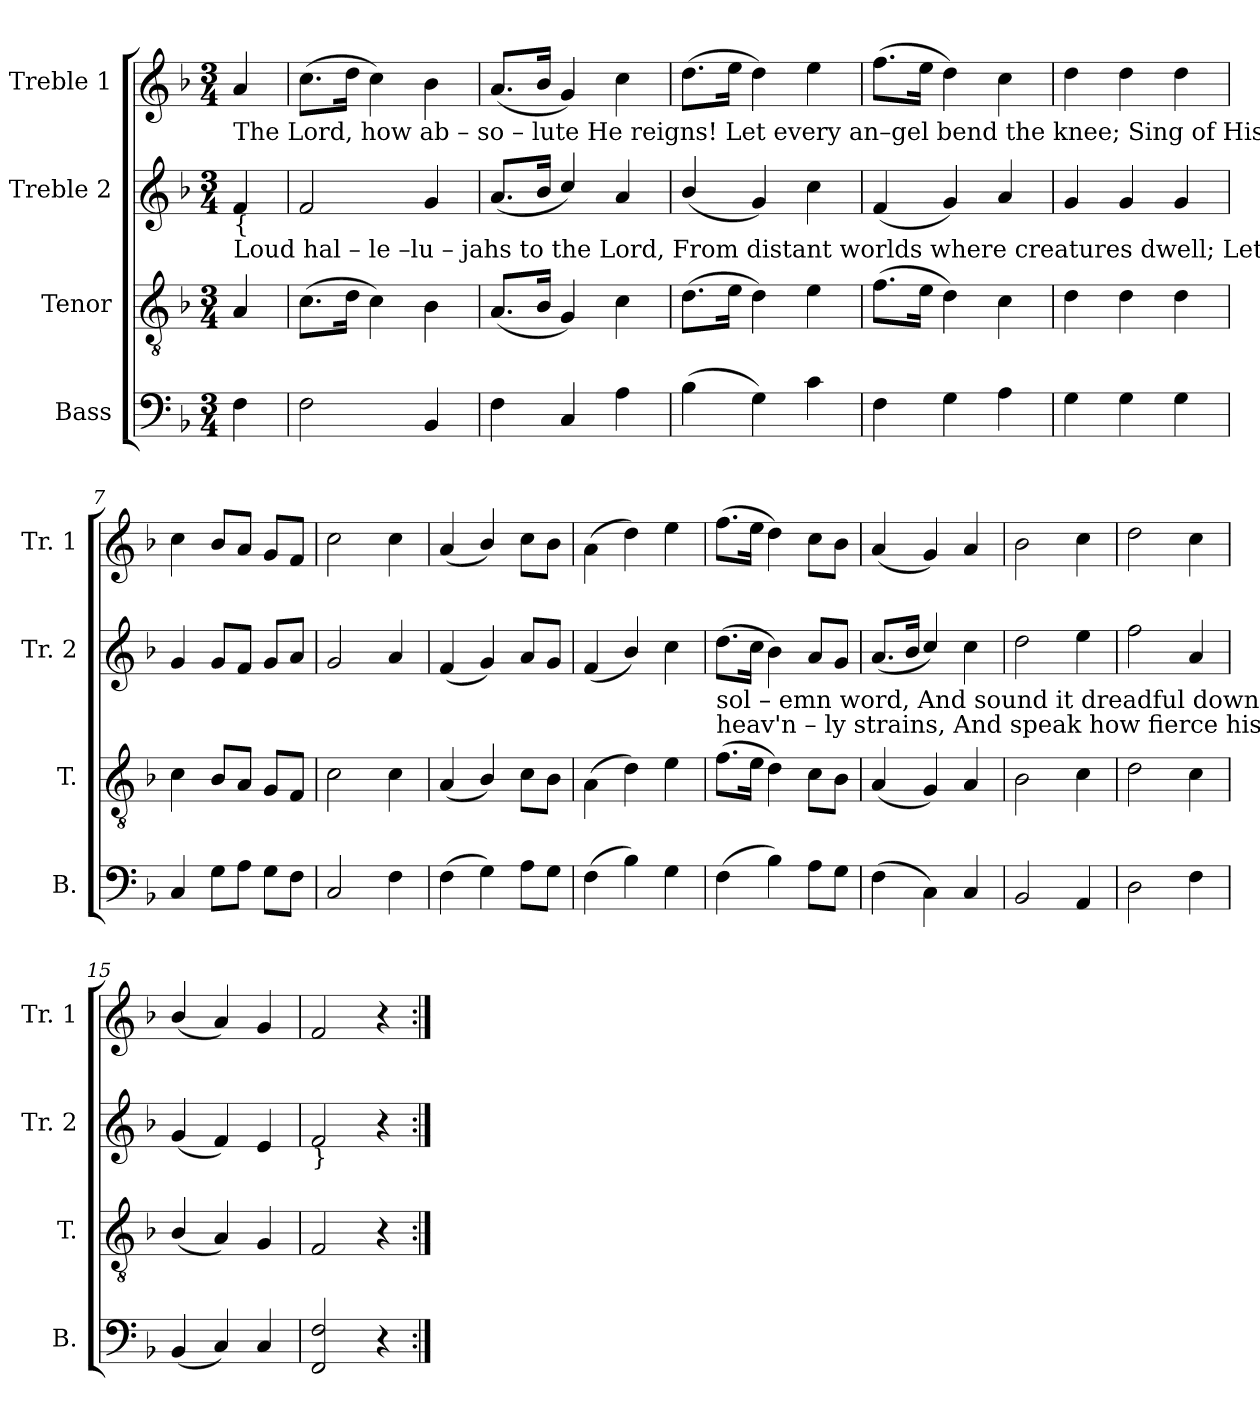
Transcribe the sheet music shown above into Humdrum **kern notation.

**kern	**kern	**kern	**kern
*part4	*part3	*part2	*part1
*staff4	*staff3	*staff2	*staff1
*I"Bass	*I"Tenor	*I"Treble 2	*I"Treble 1
*I'B.	*I'T.	*I'Tr. 2	*I'Tr. 1
*clefF4	*clefGv2	*clefG2	*clefG2
*k[b-]	*k[b-]	*k[b-]	*k[b-]
*M3/4	*M3/4	*M3/4	*M3/4
*MM100	*MM100	*MM100	*MM100
=1	=1	=1	=1
!	!	!	!LO:TX:b:t=The   Lord,    how ab     –    so  –  lute        He     reigns!      Let    every  an–gel bend the knee; Sing of       His     love    in
!	!	!LO:TX:b:t={	!
!	!	!LO:TX:b:t=Loud hal  –  le –lu – jahs   to      the    Lord,     From distant  worlds where creatures dwell; Let  heav'n be –  gin    the	!
4F\	4A/	4f/	4a/
=2	=2	=2	=2
2F\	(8.c\L	2f/	(8.cc\L
.	16d\Jk	.	16dd\Jk
.	4c\)	.	4cc\)
4BB-/	4B-\	4g/	4b-\
=3	=3	=3	=3
4F\	(8.A/L	(8.a/L	(8.a/L
.	16B-/Jk	16b-/Jk	16b-/Jk
4C/	4G/)	4cc/)	4g/)
4A\	4c\	4a/	4cc\
=4	=4	=4	=4
(4B-\	(8.d\L	(4b-/	(8.dd\L
.	16e\Jk	.	16ee\Jk
4G\)	4d\)	4g/)	4dd\)
4c\	4e\	4cc\	4ee\
=5	=5	=5	=5
4F\	(8.f\L	(4f/	(8.ff\L
.	16e\Jk	.	16ee\Jk
4G\	4d\)	4g/)	4dd\)
4A\	4c\	4a/	4cc\
=6	=6	=6	=6
4G\	4d\	4g/	4dd\
4G\	4d\	4g/	4dd\
4G\	4d\	4g/	4dd\
=7	=7	=7	=7
4C/	4c\	4g/	4cc\
8G\L	8B-/L	8g/L	8b-/L
8A\J	8A/J	8f/J	8a/J
8G\L	8G/L	8g/L	8g/L
8F\J	8F/J	8a/J	8f/J
=8	=8	=8	=8
2C/	2c\	2g/	2cc\
4F\	4c\	4a/	4cc\
=9	=9	=9	=9
(4F\	(4A/	(4f/	(4a/
4G\)	4B-/)	4g/)	4b-/)
8A\L	8c\L	8a/L	8cc\L
8G\J	8B-\J	8g/J	8b-\J
=10	=10	=10	=10
(4F\	(4A\	(4f/	(4a\
4B-\)	4d\)	4b-/)	4dd\)
4G\	4e\	4cc\	4ee\
!!LO:LB:g=z
=11	=11	=11	=11
!	!	!LO:TX:b:t=sol      –    emn  word, And sound it dreadful down to hell.	!
!	!	!LO:TX:b:t=heav'n –  ly   strains,  And speak how fierce his terrors be.	!
(4F\	(8.f\L	(8.dd\L	(8.ff\L
.	16e\Jk	16cc\Jk	16ee\Jk
4B-\)	4d\)	4b-\)	4dd\)
8A\L	8c\L	8a/L	8cc\L
8G\J	8B-\J	8g/J	8b-\J
=12	=12	=12	=12
(4F\	(4A/	(8.a/L	(4a/
.	.	16b-/Jk	.
4C\)	4G/)	4cc/)	4g/)
4C/	4A/	4cc\	4a/
=13	=13	=13	=13
2BB-/	2B-\	2dd\	2b-\
4AA/	4c\	4ee\	4cc\
=14	=14	=14	=14
2D\	2d\	2ff\	2dd\
4F\	4c\	4a/	4cc\
=15	=15	=15	=15
(4BB-/	(4B-/	(4g/	(4b-/
4C/)	4A/)	4f/)	4a/)
4C/	4G/	4e/	4g/
=16	=16	=16	=16
!	!	!LO:TX:b:t=}	!
2FF/ 2F/	2F/	2f/	2f/
4r	4r	4r	4r
=:|!	=:|!	=:|!	=:|!
*-	*-	*-	*-
